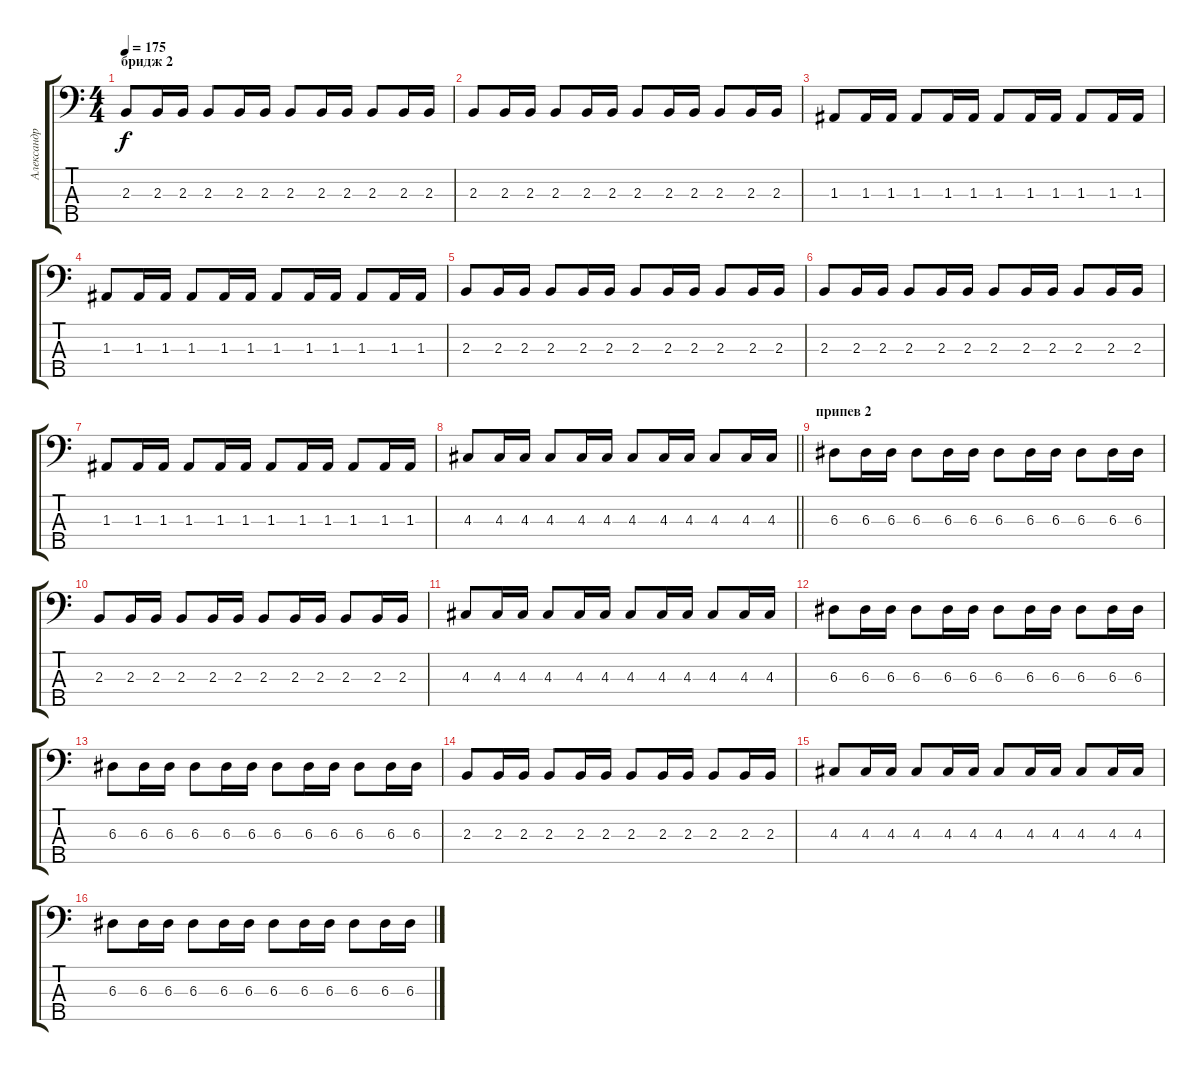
\track ("Александр Швец" "Александр ") {instrument electricbasspick}
\staff {score tabs}
\tuning (G2 D2 A1 E1 B0) {hide}
\ts (4 4)
\section ("" "бридж 2")
\tempo 175
\clef f4
\ks c
2.3{t}.8{dy f} 2.3.16 2.3.16 2.3.8 2.3.16 2.3.16 2.3.8 2.3.16 2.3.16 2.3.8 2.3.16 2.3.16 |
2.3.8 2.3.16 2.3.16 2.3.8 2.3.16 2.3.16 2.3.8 2.3.16 2.3.16 2.3.8 2.3.16 2.3.16 |
1.3.8 1.3.16 1.3.16 1.3.8 1.3.16 1.3.16 1.3.8 1.3.16 1.3.16 1.3.8 1.3.16 1.3.16 |
1.3.8 1.3.16 1.3.16 1.3.8 1.3.16 1.3.16 1.3.8 1.3.16 1.3.16 1.3.8 1.3.16 1.3.16 |
2.3.8 2.3.16 2.3.16 2.3.8 2.3.16 2.3.16 2.3.8 2.3.16 2.3.16 2.3.8 2.3.16 2.3.16 |
2.3.8 2.3.16 2.3.16 2.3.8 2.3.16 2.3.16 2.3.8 2.3.16 2.3.16 2.3.8 2.3.16 2.3.16 |
1.3.8 1.3.16 1.3.16 1.3.8 1.3.16 1.3.16 1.3.8 1.3.16 1.3.16 1.3.8 1.3.16 1.3.16 |
\barLineRight lightlight
4.3.8 4.3.16 4.3.16 4.3.8 4.3.16 4.3.16 4.3.8 4.3.16 4.3.16 4.3.8 4.3.16 4.3.16 |
\section ("" "припев 2")
6.3.8 6.3.16 6.3.16 6.3.8 6.3.16 6.3.16 6.3.8 6.3.16 6.3.16 6.3.8 6.3.16 6.3.16 |
2.3.8 2.3.16 2.3.16 2.3.8 2.3.16 2.3.16 2.3.8 2.3.16 2.3.16 2.3.8 2.3.16 2.3.16 |
4.3.8 4.3.16 4.3.16 4.3.8 4.3.16 4.3.16 4.3.8 4.3.16 4.3.16 4.3.8 4.3.16 4.3.16 |
6.3.8 6.3.16 6.3.16 6.3.8 6.3.16 6.3.16 6.3.8 6.3.16 6.3.16 6.3.8 6.3.16 6.3.16 |
6.3.8 6.3.16 6.3.16 6.3.8 6.3.16 6.3.16 6.3.8 6.3.16 6.3.16 6.3.8 6.3.16 6.3.16 |
2.3.8 2.3.16 2.3.16 2.3.8 2.3.16 2.3.16 2.3.8 2.3.16 2.3.16 2.3.8 2.3.16 2.3.16 |
4.3.8 4.3.16 4.3.16 4.3.8 4.3.16 4.3.16 4.3.8 4.3.16 4.3.16 4.3.8 4.3.16 4.3.16 |
6.3.8 6.3.16 6.3.16 6.3.8 6.3.16 6.3.16 6.3.8 6.3.16 6.3.16 6.3.8 6.3.16 6.3.16
